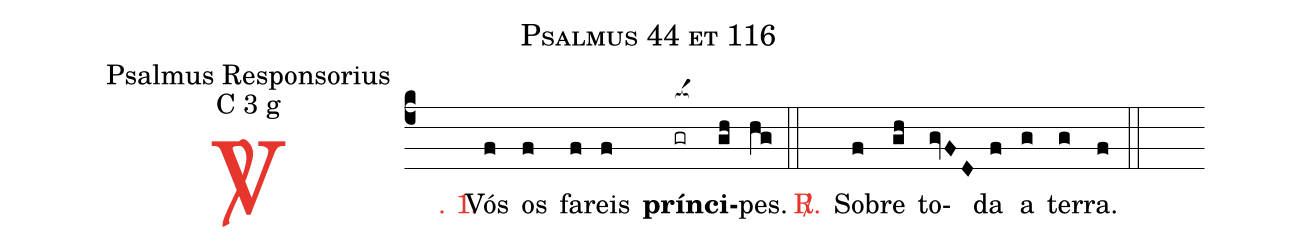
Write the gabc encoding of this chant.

name: Psalmus 44 et 116;
office-part: Psalmus Responsorius;
mode: C 3 g;
%%
(c4)

<c><sp>V/</sp>. 1.</c>() Vós(f) os(f) fa(f)reis(f) <nlba><b>prín</b>(gr[ocba:1{])<b>ci</b></nlba>(gh[ocba:0}])pes.(hg)

(::)

<c><sp>R/</sp>.</c>() So(f)bre(gh) to(gvFD)da(f) a(g) ter(g)ra.(f)

(::)
